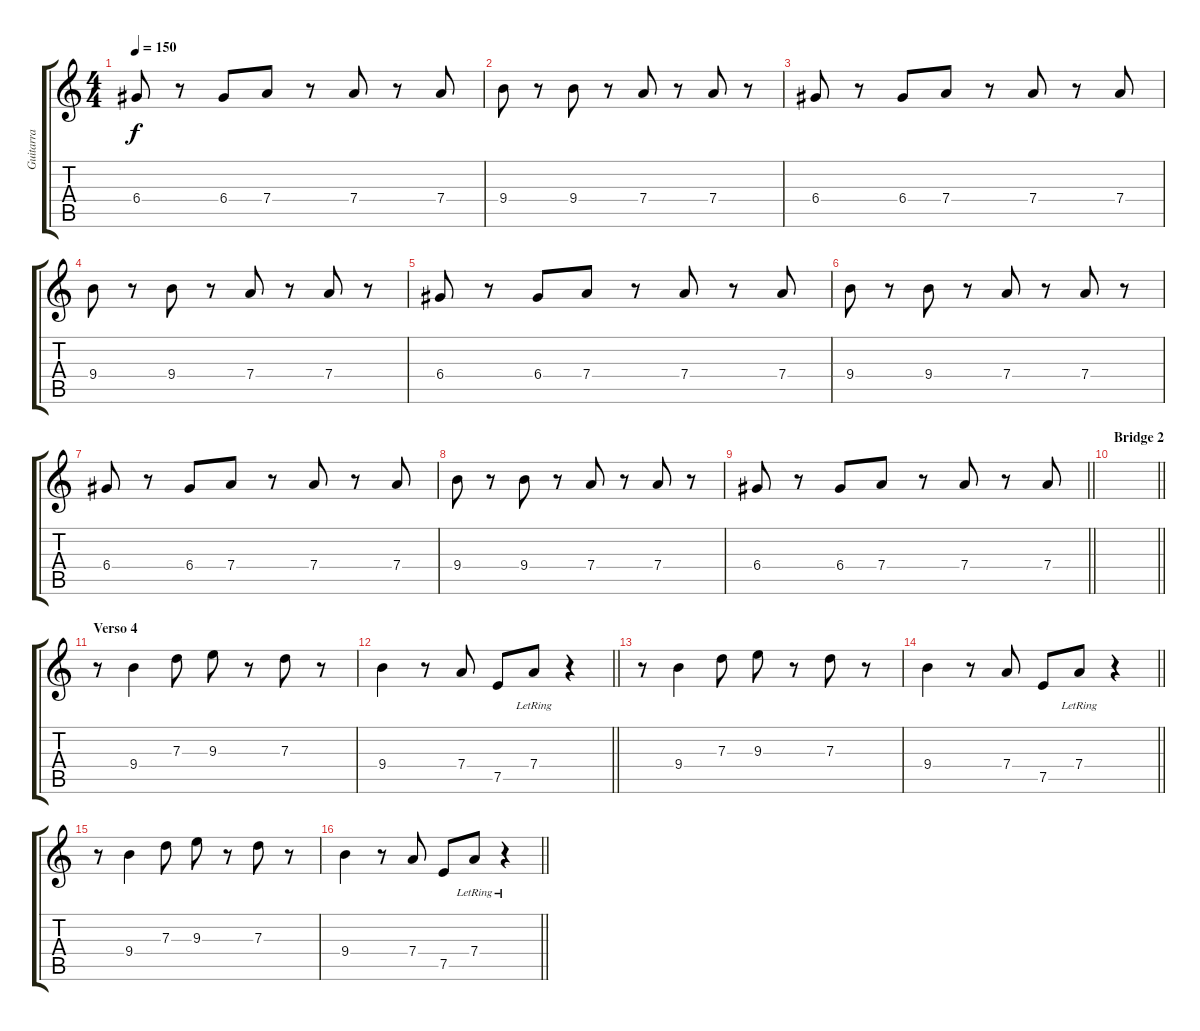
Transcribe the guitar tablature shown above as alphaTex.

\track ("Guitarra" "Guitarra") {instrument overdrivenguitar}
\staff {score tabs}
\tuning (E4 B3 G3 D3 A2 E2) {hide}
\ts (4 4)
\tempo 150
\clef g2
\ks c
6.4.8{dy f} r.8 6.4.8 7.4.8 r.8 7.4.8 r.8 7.4.8 |
9.4.8 r.8 9.4.8 r.8 7.4.8 r.8 7.4.8 r.8 |
6.4.8 r.8 6.4.8 7.4.8 r.8 7.4.8 r.8 7.4.8 |
9.4.8 r.8 9.4.8 r.8 7.4.8 r.8 7.4.8 r.8 |
6.4.8 r.8 6.4.8 7.4.8 r.8 7.4.8 r.8 7.4.8 |
9.4.8 r.8 9.4.8 r.8 7.4.8 r.8 7.4.8 r.8 |
6.4.8 r.8 6.4.8 7.4.8 r.8 7.4.8 r.8 7.4.8 |
9.4.8 r.8 9.4.8 r.8 7.4.8 r.8 7.4.8 r.8 |
\barLineRight lightlight
6.4.8 r.8 6.4.8 7.4.8 r.8 7.4.8 r.8 7.4.8 |
\section ("" "Bridge 2")
\barLineRight lightlight
|
\section ("" "Verso 4")
r.8 9.4.4 7.3.8 9.3.8 r.8 7.3.8 r.8 |
\barLineRight lightlight
9.4.4 r.8 7.4.8 7.5.8 7.4{lr}.8 r.4 |
r.8 9.4.4 7.3.8 9.3.8 r.8 7.3.8 r.8 |
\barLineRight lightlight
9.4.4 r.8 7.4.8 7.5.8 7.4{lr}.8 r.4 |
r.8 9.4.4 7.3.8 9.3.8 r.8 7.3.8 r.8 |
\barLineRight lightlight
9.4.4 r.8 7.4.8 7.5.8 7.4{lr}.8 r.4
